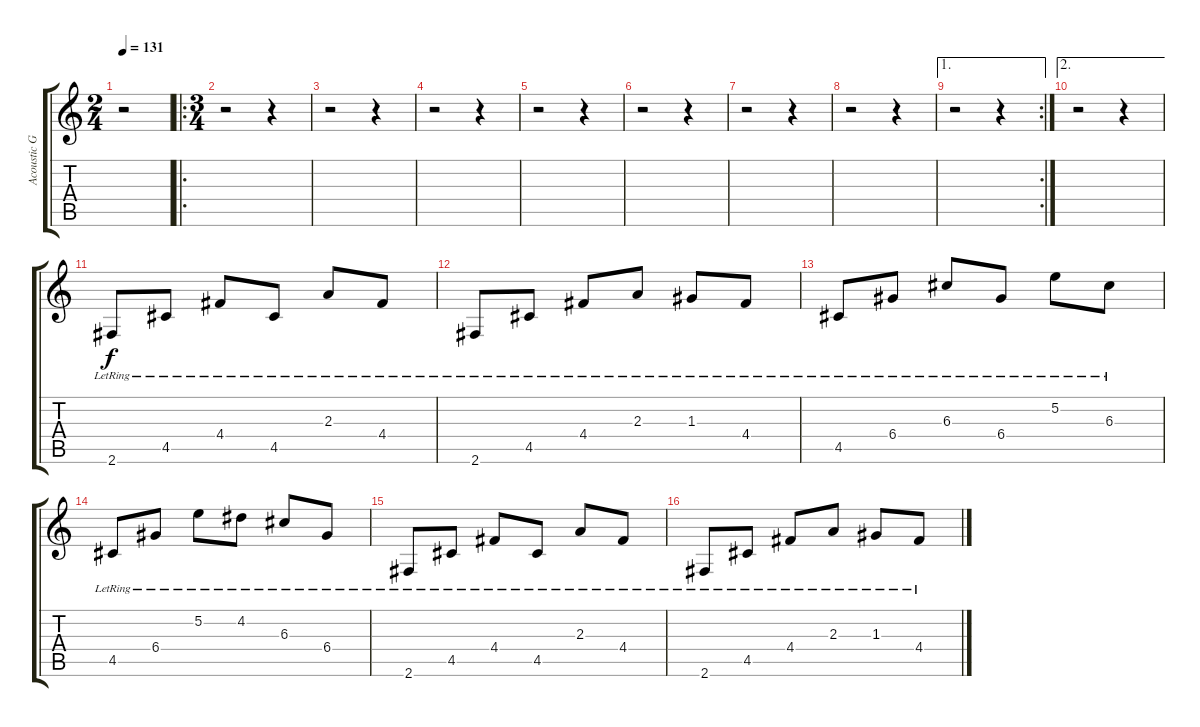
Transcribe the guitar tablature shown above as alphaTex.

\track ("Acoustic Guitar II" "Acoustic G") {instrument acousticguitarnylon}
\staff {score tabs}
\tuning (E4 B3 G3 D3 A2 E2) {hide}
\ts (2 4)
\tempo 131
\clef g2
\ks c
r.2{dy f} |
\ro
\ts (3 4)
r.2 r.4 |
r.2 r.4 |
r.2 r.4 |
r.2 r.4 |
r.2 r.4 |
r.2 r.4 |
r.2 r.4 |
\ae 1
\rc 2
r.2 r.4 |
\ae 2
r.2 r.4 |
2.6{lr}.8 4.5{lr}.8 4.4{lr}.8 4.5{lr}.8 2.3{lr}.8 4.4{lr}.8 |
2.6{lr}.8 4.5{lr}.8 4.4{lr}.8 2.3{lr}.8 1.3{lr}.8 4.4{lr}.8 |
4.5{lr}.8 6.4{lr}.8 6.3{lr}.8 6.4{lr}.8 5.2{lr}.8 6.3{lr}.8 |
4.5{lr}.8 6.4{lr}.8 5.2{lr}.8 4.2{lr}.8 6.3{lr}.8 6.4{lr}.8 |
2.6{lr}.8 4.5{lr}.8 4.4{lr}.8 4.5{lr}.8 2.3{lr}.8 4.4{lr}.8 |
2.6{lr}.8 4.5{lr}.8 4.4{lr}.8 2.3{lr}.8 1.3{lr}.8 4.4{lr}.8
